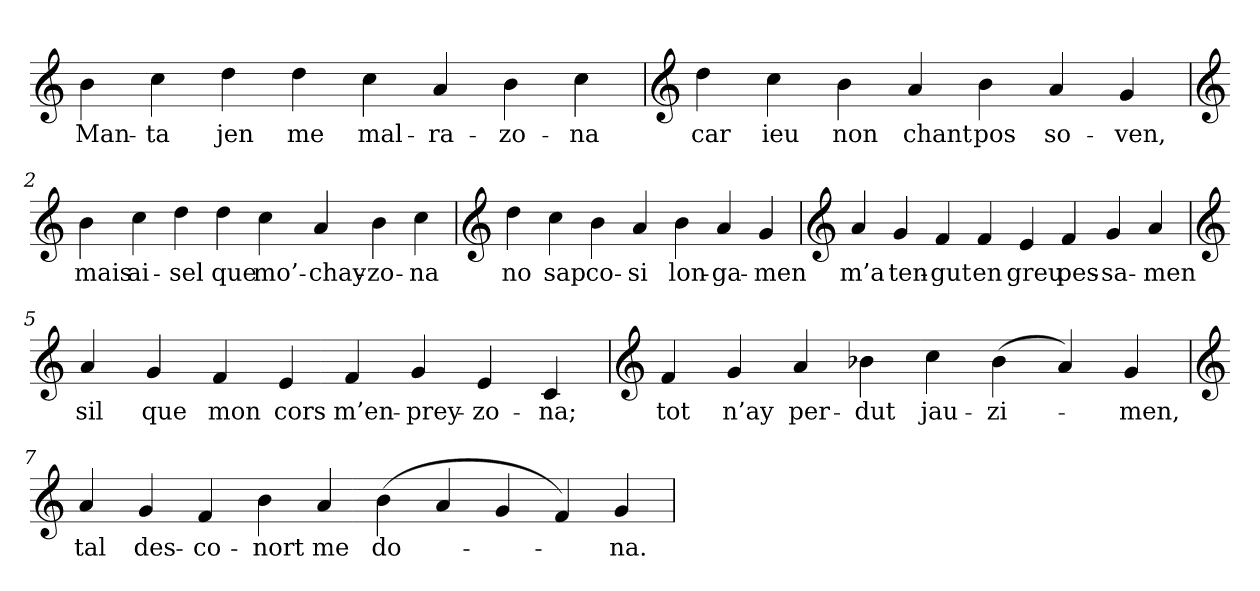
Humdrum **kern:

**kern	**text
*part1	*part1
*staff1	*staff1
*clefG2	*
=	=
4b	Man-
4cc	-ta
4dd	jen
4dd	me
4cc	mal-
4a	-ra-
4b	-zo-
4cc	-na
=1	=1
*clefG2	*
4dd	car
4cc	ieu
4b	non
4a	chant
4b	pos
4a	so-
4g	-ven,
=2	=2
*clefG2	*
4b	mais
4cc	ai-
4dd	-sel
4dd	que
4cc	mo’-
4a	-chay-
4b	-zo-
4cc	-na
=3	=3
*clefG2	*
4dd	no
4cc	sap
4b	co-
4a	-si
4b	lon-
4a	-ga-
4g	-men
=4	=4
*clefG2	*
4a	m’a
4g	ten-
4f	-gut
4f	en
4e	greu
4f	pes-
4g	-sa-
4a	-men
=5	=5
*clefG2	*
4a	sil
4g	que
4f	mon
4e	cors
4f	m’en-
4g	-prey-
4e	-zo-
4c	-na;
=6	=6
*clefG2	*
4f	tot
4g	n’ay
4a	per-
4b-X	-dut
4cc	jau-
(4b-	-zi-
4a)	.
4g	-men,
=7	=7
*clefG2	*
4a	tal
4g	des-
4f	-co-
4b	-nort
4a	me
(4b	do-
4a	.
4g	.
4f)	.
4g	-na.
=	=
*-	*-
